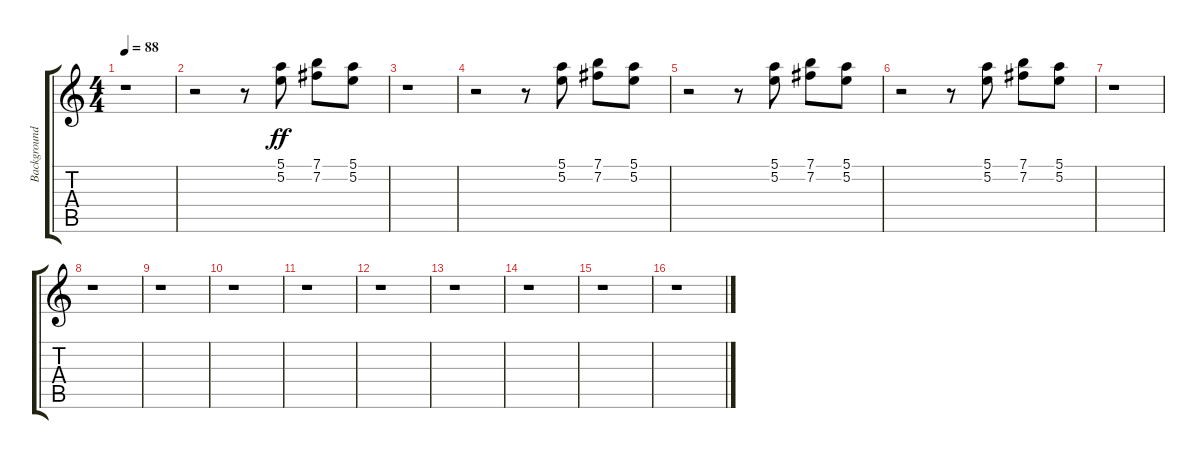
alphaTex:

\track ("Background" "Background") {instrument electricguitarclean}
\staff {score tabs}
\tuning (E4 B3 G3 D3 A2 E2) {hide}
\ts (4 4)
\tempo 88
\clef g2
\ks c
r.1{dy ff} |
r.2 r.8 (5.1 5.2).8 (7.1 7.2).8 (5.1 5.2).8 |
r.1 |
r.2 r.8 (5.1 5.2).8 (7.1 7.2).8 (5.1 5.2).8 |
r.2 r.8 (5.1 5.2).8 (7.1 7.2).8 (5.1 5.2).8 |
r.2 r.8 (5.1 5.2).8 (7.1 7.2).8 (5.1 5.2).8 |
r.1 |
r.1 |
r.1 |
r.1 |
r.1 |
r.1 |
r.1 |
r.1 |
r.1 |
r.1
